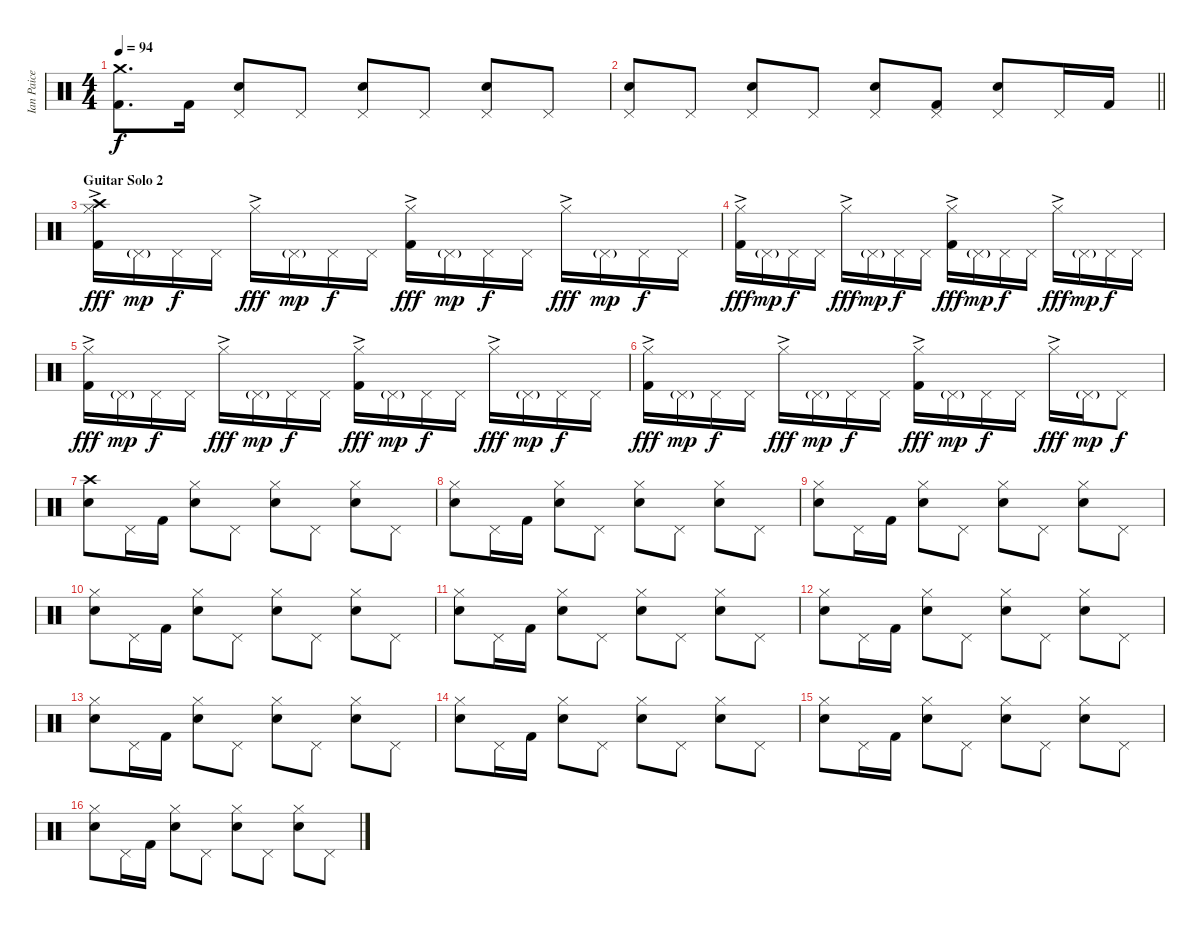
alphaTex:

\track ("Ian Paice (Drums)" "Ian Paice ") {instrument percussion}
\staff {score}
\articulation defaults
\ts (4 4)
\tempo 94
\clef neutral
\ks c
("Crash medium (hit)" "Kick (hit) 2").8{d dy f} "Kick (hit) 2".16 ("Pedal Hi-Hat (hit)" "Electric Snare (hit)").8 "Pedal Hi-Hat (hit)".8 ("Pedal Hi-Hat (hit)" "Electric Snare (hit)").8 "Pedal Hi-Hat (hit)".8 ("Pedal Hi-Hat (hit)" "Electric Snare (hit)").8 "Pedal Hi-Hat (hit)".8 |
\barLineRight lightlight
("Pedal Hi-Hat (hit)" "Electric Snare (hit)").8 "Pedal Hi-Hat (hit)".8 ("Pedal Hi-Hat (hit)" "Electric Snare (hit)").8 "Pedal Hi-Hat (hit)".8 ("Pedal Hi-Hat (hit)" "Electric Snare (hit)").8 ("Pedal Hi-Hat (hit)" "Kick (hit) 2").8 ("Pedal Hi-Hat (hit)" "Electric Snare (hit)").8 "Pedal Hi-Hat (hit)".16 "Kick (hit) 2".16 |
\section ("" "Guitar Solo 2")
("Crash high (hit)" "Hi-Hat (closed)"{ac} "Kick (hit) 2").16{dy fff} "Pedal Hi-Hat (hit)"{g}.16{dy mp} "Pedal Hi-Hat (hit)".16{dy f} "Pedal Hi-Hat (hit)".16 "Hi-Hat (closed)"{ac}.16{dy fff} "Pedal Hi-Hat (hit)"{g}.16{dy mp} "Pedal Hi-Hat (hit)".16{dy f} "Pedal Hi-Hat (hit)".16 ("Hi-Hat (closed)"{ac} "Kick (hit) 2").16{dy fff} "Pedal Hi-Hat (hit)"{g}.16{dy mp} "Pedal Hi-Hat (hit)".16{dy f} "Pedal Hi-Hat (hit)".16 "Hi-Hat (closed)"{ac}.16{dy fff} "Pedal Hi-Hat (hit)"{g}.16{dy mp} "Pedal Hi-Hat (hit)".16{dy f} "Pedal Hi-Hat (hit)".16 |
("Hi-Hat (closed)"{ac} "Kick (hit) 2").16{dy fff} "Pedal Hi-Hat (hit)"{g}.16{dy mp} "Pedal Hi-Hat (hit)".16{dy f} "Pedal Hi-Hat (hit)".16 "Hi-Hat (closed)"{ac}.16{dy fff} "Pedal Hi-Hat (hit)"{g}.16{dy mp} "Pedal Hi-Hat (hit)".16{dy f} "Pedal Hi-Hat (hit)".16 ("Hi-Hat (closed)"{ac} "Kick (hit) 2").16{dy fff} "Pedal Hi-Hat (hit)"{g}.16{dy mp} "Pedal Hi-Hat (hit)".16{dy f} "Pedal Hi-Hat (hit)".16 "Hi-Hat (closed)"{ac}.16{dy fff} "Pedal Hi-Hat (hit)"{g}.16{dy mp} "Pedal Hi-Hat (hit)".16{dy f} "Pedal Hi-Hat (hit)".16 |
("Hi-Hat (closed)"{ac} "Kick (hit) 2").16{dy fff} "Pedal Hi-Hat (hit)"{g}.16{dy mp} "Pedal Hi-Hat (hit)".16{dy f} "Pedal Hi-Hat (hit)".16 "Hi-Hat (closed)"{ac}.16{dy fff} "Pedal Hi-Hat (hit)"{g}.16{dy mp} "Pedal Hi-Hat (hit)".16{dy f} "Pedal Hi-Hat (hit)".16 ("Hi-Hat (closed)"{ac} "Kick (hit) 2").16{dy fff} "Pedal Hi-Hat (hit)"{g}.16{dy mp} "Pedal Hi-Hat (hit)".16{dy f} "Pedal Hi-Hat (hit)".16 "Hi-Hat (closed)"{ac}.16{dy fff} "Pedal Hi-Hat (hit)"{g}.16{dy mp} "Pedal Hi-Hat (hit)".16{dy f} "Pedal Hi-Hat (hit)".16 |
("Hi-Hat (closed)"{ac} "Kick (hit) 2").16{dy fff} "Pedal Hi-Hat (hit)"{g}.16{dy mp} "Pedal Hi-Hat (hit)".16{dy f} "Pedal Hi-Hat (hit)".16 "Hi-Hat (closed)"{ac}.16{dy fff} "Pedal Hi-Hat (hit)"{g}.16{dy mp} "Pedal Hi-Hat (hit)".16{dy f} "Pedal Hi-Hat (hit)".16 ("Hi-Hat (closed)"{ac} "Kick (hit) 2").16{dy fff} "Pedal Hi-Hat (hit)"{g}.16{dy mp} "Pedal Hi-Hat (hit)".16{dy f} "Pedal Hi-Hat (hit)".16 "Hi-Hat (closed)"{ac}.16{dy fff} "Pedal Hi-Hat (hit)"{g}.16{dy mp} "Pedal Hi-Hat (hit)".8{dy f} |
("Crash high (hit)" "Electric Snare (hit)").8 "Pedal Hi-Hat (hit)".16 "Kick (hit) 2".16 ("Hi-Hat (closed)" "Electric Snare (hit)").8 "Pedal Hi-Hat (hit)".8 ("Hi-Hat (closed)" "Electric Snare (hit)").8 "Pedal Hi-Hat (hit)".8 ("Hi-Hat (closed)" "Electric Snare (hit)").8 "Pedal Hi-Hat (hit)".8 |
("Hi-Hat (closed)" "Electric Snare (hit)").8 "Pedal Hi-Hat (hit)".16 "Kick (hit) 2".16 ("Hi-Hat (closed)" "Electric Snare (hit)").8 "Pedal Hi-Hat (hit)".8 ("Hi-Hat (closed)" "Electric Snare (hit)").8 "Pedal Hi-Hat (hit)".8 ("Hi-Hat (closed)" "Electric Snare (hit)").8 "Pedal Hi-Hat (hit)".8 |
("Hi-Hat (closed)" "Electric Snare (hit)").8 "Pedal Hi-Hat (hit)".16 "Kick (hit) 2".16 ("Hi-Hat (closed)" "Electric Snare (hit)").8 "Pedal Hi-Hat (hit)".8 ("Hi-Hat (closed)" "Electric Snare (hit)").8 "Pedal Hi-Hat (hit)".8 ("Hi-Hat (closed)" "Electric Snare (hit)").8 "Pedal Hi-Hat (hit)".8 |
("Hi-Hat (closed)" "Electric Snare (hit)").8 "Pedal Hi-Hat (hit)".16 "Kick (hit) 2".16 ("Hi-Hat (closed)" "Electric Snare (hit)").8 "Pedal Hi-Hat (hit)".8 ("Hi-Hat (closed)" "Electric Snare (hit)").8 "Pedal Hi-Hat (hit)".8 ("Hi-Hat (closed)" "Electric Snare (hit)").8 "Pedal Hi-Hat (hit)".8 |
("Hi-Hat (closed)" "Electric Snare (hit)").8 "Pedal Hi-Hat (hit)".16 "Kick (hit) 2".16 ("Hi-Hat (closed)" "Electric Snare (hit)").8 "Pedal Hi-Hat (hit)".8 ("Hi-Hat (closed)" "Electric Snare (hit)").8 "Pedal Hi-Hat (hit)".8 ("Hi-Hat (closed)" "Electric Snare (hit)").8 "Pedal Hi-Hat (hit)".8 |
("Hi-Hat (closed)" "Electric Snare (hit)").8 "Pedal Hi-Hat (hit)".16 "Kick (hit) 2".16 ("Hi-Hat (closed)" "Electric Snare (hit)").8 "Pedal Hi-Hat (hit)".8 ("Hi-Hat (closed)" "Electric Snare (hit)").8 "Pedal Hi-Hat (hit)".8 ("Hi-Hat (closed)" "Electric Snare (hit)").8 "Pedal Hi-Hat (hit)".8 |
("Hi-Hat (closed)" "Electric Snare (hit)").8 "Pedal Hi-Hat (hit)".16 "Kick (hit) 2".16 ("Hi-Hat (closed)" "Electric Snare (hit)").8 "Pedal Hi-Hat (hit)".8 ("Hi-Hat (closed)" "Electric Snare (hit)").8 "Pedal Hi-Hat (hit)".8 ("Hi-Hat (closed)" "Electric Snare (hit)").8 "Pedal Hi-Hat (hit)".8 |
("Hi-Hat (closed)" "Electric Snare (hit)").8 "Pedal Hi-Hat (hit)".16 "Kick (hit) 2".16 ("Hi-Hat (closed)" "Electric Snare (hit)").8 "Pedal Hi-Hat (hit)".8 ("Hi-Hat (closed)" "Electric Snare (hit)").8 "Pedal Hi-Hat (hit)".8 ("Hi-Hat (closed)" "Electric Snare (hit)").8 "Pedal Hi-Hat (hit)".8 |
("Hi-Hat (closed)" "Electric Snare (hit)").8 "Pedal Hi-Hat (hit)".16 "Kick (hit) 2".16 ("Hi-Hat (closed)" "Electric Snare (hit)").8 "Pedal Hi-Hat (hit)".8 ("Hi-Hat (closed)" "Electric Snare (hit)").8 "Pedal Hi-Hat (hit)".8 ("Hi-Hat (closed)" "Electric Snare (hit)").8 "Pedal Hi-Hat (hit)".8 |
("Hi-Hat (closed)" "Electric Snare (hit)").8 "Pedal Hi-Hat (hit)".16 "Kick (hit) 2".16 ("Hi-Hat (closed)" "Electric Snare (hit)").8 "Pedal Hi-Hat (hit)".8 ("Hi-Hat (closed)" "Electric Snare (hit)").8 "Pedal Hi-Hat (hit)".8 ("Hi-Hat (closed)" "Electric Snare (hit)").8 "Pedal Hi-Hat (hit)".8
